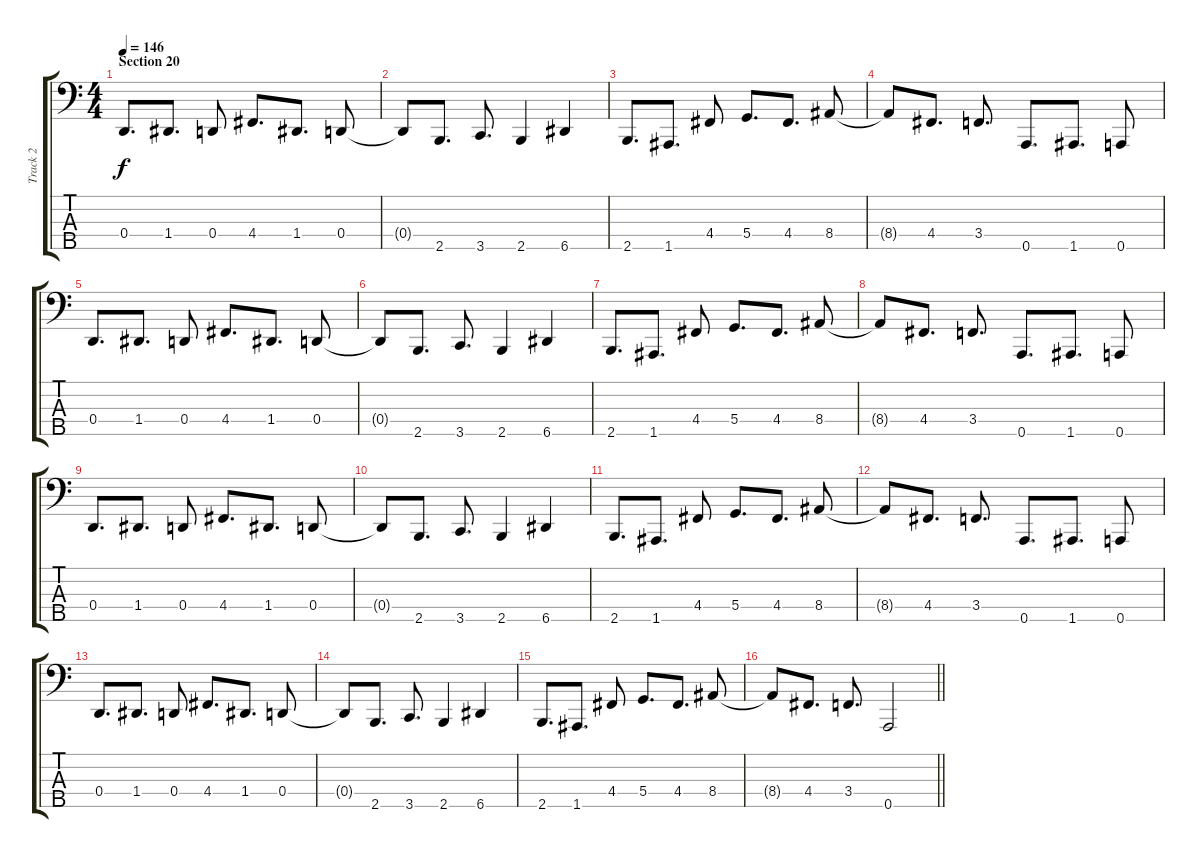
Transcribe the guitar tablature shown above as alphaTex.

\track ("Track 2" "Track 2") {instrument electricbassfinger}
\staff {score tabs}
\tuning (F2 C2 G1 D1 A0) {hide}
\ts (4 4)
\section ("" "Section 20")
\tempo 146
\clef f4
\ks c
0.4.8{d dy f} 1.4.8{d} 0.4.8 4.4.8{d} 1.4.8{d} 0.4.8 |
0.4{t}.8 2.5.8{d} 3.5.8{d} 2.5.4 6.5.4 |
2.5.8{d} 1.5.8{d} 4.4.8 5.4.8{d} 4.4.8{d} 8.4.8 |
8.4{t}.8 4.4.8{d} 3.4.8{d} 0.5.8{d} 1.5.8{d} 0.5.8 |
0.4.8{d} 1.4.8{d} 0.4.8 4.4.8{d} 1.4.8{d} 0.4.8 |
0.4{t}.8 2.5.8{d} 3.5.8{d} 2.5.4 6.5.4 |
2.5.8{d} 1.5.8{d} 4.4.8 5.4.8{d} 4.4.8{d} 8.4.8 |
8.4{t}.8 4.4.8{d} 3.4.8{d} 0.5.8{d} 1.5.8{d} 0.5.8 |
0.4.8{d} 1.4.8{d} 0.4.8 4.4.8{d} 1.4.8{d} 0.4.8 |
0.4{t}.8 2.5.8{d} 3.5.8{d} 2.5.4 6.5.4 |
2.5.8{d} 1.5.8{d} 4.4.8 5.4.8{d} 4.4.8{d} 8.4.8 |
8.4{t}.8 4.4.8{d} 3.4.8{d} 0.5.8{d} 1.5.8{d} 0.5.8 |
0.4.8{d} 1.4.8{d} 0.4.8 4.4.8{d} 1.4.8{d} 0.4.8 |
0.4{t}.8 2.5.8{d} 3.5.8{d} 2.5.4 6.5.4 |
2.5.8{d} 1.5.8{d} 4.4.8 5.4.8{d} 4.4.8{d} 8.4.8 |
\barLineRight lightlight
8.4{t}.8 4.4.8{d} 3.4.8{d} 0.5.2
